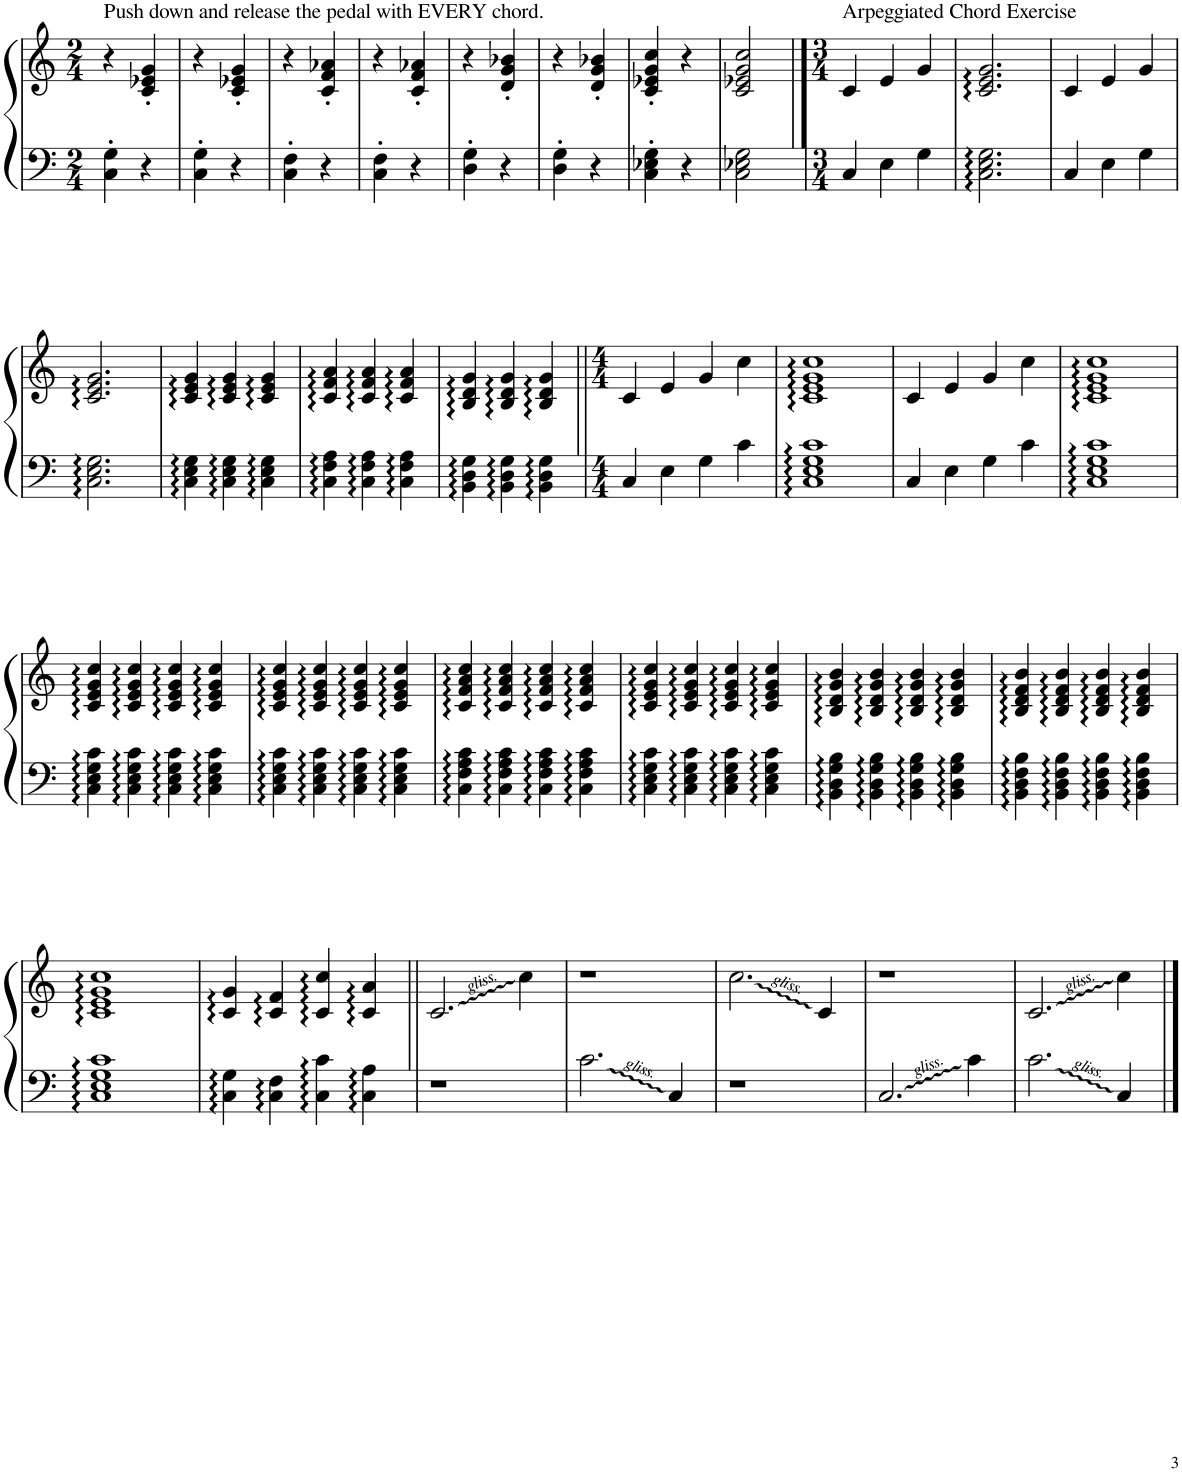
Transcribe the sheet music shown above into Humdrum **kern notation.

**kern	**kern
*part1	*part1
*staff2	*staff1
*I"Piano	*
*I'Pno	*
!!LO:PB:g=z
*clefF4	*clefG2
*k[]	*k[]
*M2/4	*M2/4
=68	=68
!	!LO:TX:a:t=Push down and release the pedal with EVERY chord.
4C\' 4G\'	4r
4r	4c/' 4e-X/' 4g/'
=69	=69
4C\' 4G\'	4r
4r	4c/' 4e-X/' 4g/'
=70	=70
4C\' 4F\'	4r
4r	4c/' 4f/' 4a-X/'
=71	=71
4C\' 4F\'	4r
4r	4c/' 4f/' 4a-X/'
=72	=72
4D\' 4G\'	4r
4r	4d/' 4g/' 4b-X/'
=73	=73
4D\' 4G\'	4r
4r	4d/' 4g/' 4b-X/'
=74	=74
4C\' 4E-X\' 4G\'	4c/' 4e-X/' 4g/' 4cc/'
4r	4r
=75	=75
2C\ 2E-X\ 2G\	2c/ 2e-X/ 2g/ 2cc/
==76	==76
*M3/4	*M3/4
!	!LO:TX:a:t=Arpeggiated Chord Exercise
4C/	4c/
4E\	4e/
4G\	4g/
=77	=77
2.C\:: 2.E\:: 2.G\::	2.c/ 2.e/ 2.g/
=78	=78
4C/	4c/
4E\	4e/
4G\	4g/
!!LO:LB:g=z
=79	=79
2.C\:: 2.E\:: 2.G\::	2.c/ 2.e/ 2.g/
=80	=80
4C\:: 4E\:: 4G\::	4c/ 4e/ 4g/
4C\:: 4E\:: 4G\::	4c/ 4e/ 4g/
4C\:: 4E\:: 4G\::	4c/ 4e/ 4g/
=81	=81
4C\:: 4F\:: 4A\::	4c/ 4f/ 4a/
4C\:: 4F\:: 4A\::	4c/ 4f/ 4a/
4C\:: 4F\:: 4A\::	4c/ 4f/ 4a/
=82	=82
4BB\:: 4D\:: 4G\::	4B/ 4d/ 4g/
4BB\:: 4D\:: 4G\::	4B/ 4d/ 4g/
4BB\:: 4D\:: 4G\::	4B/ 4d/ 4g/
=83||	=83||
*M4/4	*M4/4
4C/	4c/
4E\	4e/
4G\	4g/
4c\	4cc\
=84	=84
1C:: 1E:: 1G:: 1c::	1c 1e 1g 1cc
=85	=85
4C/	4c/
4E\	4e/
4G\	4g/
4c\	4cc\
=86	=86
1C:: 1E:: 1G:: 1c::	1c 1e 1g 1cc
!!LO:LB:g=z
=87	=87
4C\:: 4E\:: 4G\:: 4c\::	4c/ 4e/ 4g/ 4cc/
4C\:: 4E\:: 4G\:: 4c\::	4c/ 4e/ 4g/ 4cc/
4C\:: 4E\:: 4G\:: 4c\::	4c/ 4e/ 4g/ 4cc/
4C\:: 4E\:: 4G\:: 4c\::	4c/ 4e/ 4g/ 4cc/
=88	=88
4C\:: 4E\:: 4G\:: 4c\::	4c/ 4e/ 4g/ 4cc/
4C\:: 4E\:: 4G\:: 4c\::	4c/ 4e/ 4g/ 4cc/
4C\:: 4E\:: 4G\:: 4c\::	4c/ 4e/ 4g/ 4cc/
4C\:: 4E\:: 4G\:: 4c\::	4c/ 4e/ 4g/ 4cc/
=89	=89
4C\:: 4F\:: 4A\:: 4c\::	4c/ 4f/ 4a/ 4cc/
4C\:: 4F\:: 4A\:: 4c\::	4c/ 4f/ 4a/ 4cc/
4C\:: 4F\:: 4A\:: 4c\::	4c/ 4f/ 4a/ 4cc/
4C\:: 4F\:: 4A\:: 4c\::	4c/ 4f/ 4a/ 4cc/
=90	=90
4C\:: 4E\:: 4G\:: 4c\::	4c/ 4e/ 4g/ 4cc/
4C\:: 4E\:: 4G\:: 4c\::	4c/ 4e/ 4g/ 4cc/
4C\:: 4E\:: 4G\:: 4c\::	4c/ 4e/ 4g/ 4cc/
4C\:: 4E\:: 4G\:: 4c\::	4c/ 4e/ 4g/ 4cc/
=91	=91
4BB\:: 4D\:: 4G\:: 4B\::	4B/ 4d/ 4g/ 4b/
4BB\:: 4D\:: 4G\:: 4B\::	4B/ 4d/ 4g/ 4b/
4BB\:: 4D\:: 4G\:: 4B\::	4B/ 4d/ 4g/ 4b/
4BB\:: 4D\:: 4G\:: 4B\::	4B/ 4d/ 4g/ 4b/
=92	=92
4BB\:: 4D\:: 4F\:: 4B\::	4B/ 4d/ 4f/ 4b/
4BB\:: 4D\:: 4F\:: 4B\::	4B/ 4d/ 4f/ 4b/
4BB\:: 4D\:: 4F\:: 4B\::	4B/ 4d/ 4f/ 4b/
4BB\:: 4D\:: 4F\:: 4B\::	4B/ 4d/ 4f/ 4b/
!!LO:LB:g=z
=93	=93
1C:: 1E:: 1G:: 1c::	1c 1e 1g 1cc
=94	=94
4C\:: 4G\::	4c/ 4g/
4C\:: 4F\::	4c/ 4f/
4C\:: 4c\::	4c/ 4cc/
4C\:: 4A\::	4c/ 4a/
=95||	=95||
1r	2.c/
.	4cc\
=96	=96
2.c\	1r
4C/	.
=97	=97
1r	2.cc\
.	4c/
=98	=98
2.C/	1r
4c\	.
=99	=99
2.c\	2.c/
4C/	4cc\
==	==
*-	*-
